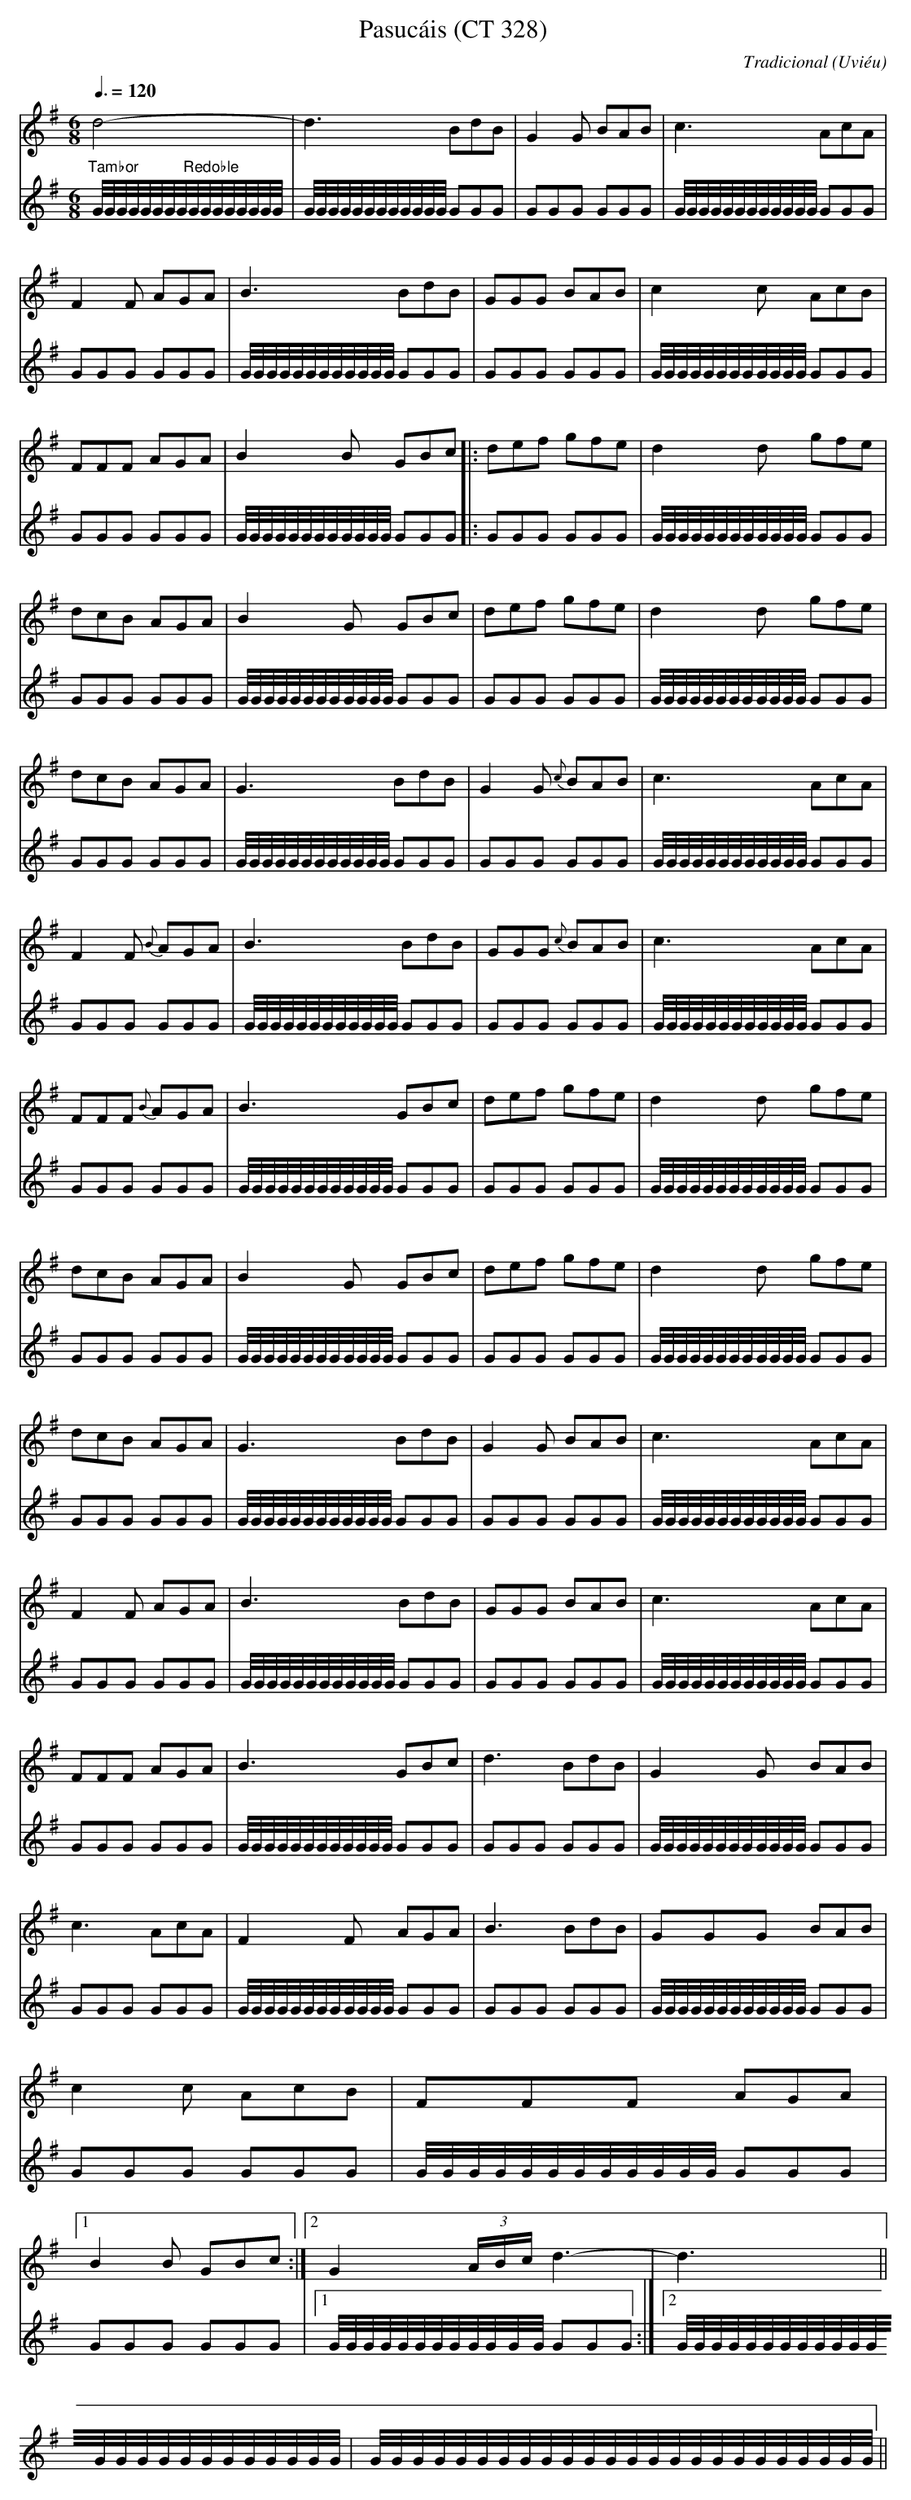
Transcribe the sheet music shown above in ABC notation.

X:1
T:Pasucáis (CT 328)
C:Tradicional
O:Uviéu
M:6/8
L:1/8
Q:3/8=120
E:2 Voces
K:G
V:1
d4 -|d3 BdB|G2G BAB|c3 AcA|F2F AGA|
B3 BdB|GGG BAB|c2c AcB|FFF AGA|
B2B GBc||:def gfe|d2d gfe|dcB AGA|
B2G GBc|def gfe|d2d gfe|dcB AGA|
G3 BdB|G2G {c}BAB|c3 AcA|F2F {B}AGA|
B3 BdB|GGG {c}BAB|c3 AcA|FFF {B}AGA|
B3 GBc|def gfe|d2d gfe|dcB AGA|
B2G GBc|def gfe|d2d gfe|dcB AGA|
G3 BdB|G2G BAB|c3 AcA|F2F AGA|
B3 BdB|GGG BAB|c3 AcA|FFF AGA|
B3 GBc|d3 BdB|G2G BAB|c3 AcA|
F2F AGA|B3 BdB|GGG BAB|c2c AcB|
FFF AGA|[1 B2B GBc:|[2 G2 (3A/B/c/ d3-|d3||!
V:2
"Tambor" G/4G/4G/4G/4G/4G/4G/4G/4"Redoble"G/4G/4G/4G/4G/4G/4G/4G/4|
G/4G/4G/4G/4G/4G/4G/4G/4G/4G/4G/4G/4 GGG|GGG GGG|G/4G/4G/4G/4G/4G/4G/4G/4G/4G/4G/4G/4 GGG|GGG GGG|
G/4G/4G/4G/4G/4G/4G/4G/4G/4G/4G/4G/4 GGG|GGG GGG|G/4G/4G/4G/4G/4G/4G/4G/4G/4G/4G/4G/4 GGG|GGG GGG|
G/4G/4G/4G/4G/4G/4G/4G/4G/4G/4G/4G/4 GGG|:GGG GGG|G/4G/4G/4G/4G/4G/4G/4G/4G/4G/4G/4G/4 GGG|GGG GGG|
G/4G/4G/4G/4G/4G/4G/4G/4G/4G/4G/4G/4 GGG|GGG GGG|G/4G/4G/4G/4G/4G/4G/4G/4G/4G/4G/4G/4 GGG|GGG GGG|
G/4G/4G/4G/4G/4G/4G/4G/4G/4G/4G/4G/4 GGG|GGG GGG|G/4G/4G/4G/4G/4G/4G/4G/4G/4G/4G/4G/4 GGG|GGG GGG|
G/4G/4G/4G/4G/4G/4G/4G/4G/4G/4G/4G/4 GGG|GGG GGG|G/4G/4G/4G/4G/4G/4G/4G/4G/4G/4G/4G/4 GGG|GGG GGG|
G/4G/4G/4G/4G/4G/4G/4G/4G/4G/4G/4G/4 GGG|GGG GGG|G/4G/4G/4G/4G/4G/4G/4G/4G/4G/4G/4G/4 GGG|GGG GGG|
G/4G/4G/4G/4G/4G/4G/4G/4G/4G/4G/4G/4 GGG|GGG GGG|G/4G/4G/4G/4G/4G/4G/4G/4G/4G/4G/4G/4 GGG|GGG GGG|
G/4G/4G/4G/4G/4G/4G/4G/4G/4G/4G/4G/4 GGG|GGG GGG|G/4G/4G/4G/4G/4G/4G/4G/4G/4G/4G/4G/4 GGG|GGG GGG|
G/4G/4G/4G/4G/4G/4G/4G/4G/4G/4G/4G/4 GGG|GGG GGG|G/4G/4G/4G/4G/4G/4G/4G/4G/4G/4G/4G/4 GGG|GGG GGG|
G/4G/4G/4G/4G/4G/4G/4G/4G/4G/4G/4G/4 GGG|GGG GGG|G/4G/4G/4G/4G/4G/4G/4G/4G/4G/4G/4G/4 GGG|GGG GGG|
G/4G/4G/4G/4G/4G/4G/4G/4G/4G/4G/4G/4 GGG|GGG GGG|G/4G/4G/4G/4G/4G/4G/4G/4G/4G/4G/4G/4 GGG|GGG GGG|
G/4G/4G/4G/4G/4G/4G/4G/4G/4G/4G/4G/4 GGG|GGG GGG|[1 G/4G/4G/4G/4G/4G/4G/4G/4G/4G/4G/4G/4 GGG:|
[2 G/4G/4G/4G/4G/4G/4G/4G/4G/4G/4G/4G/4G/4G/4G/4G/4G/4G/4G/4G/4G/4G/4G/4G/4|
G/4G/4G/4G/4G/4G/4G/4G/4G/4G/4G/4G/4G/4G/4G/4G/4G/4G/4G/4G/4G/4G/4G/4G/4||
